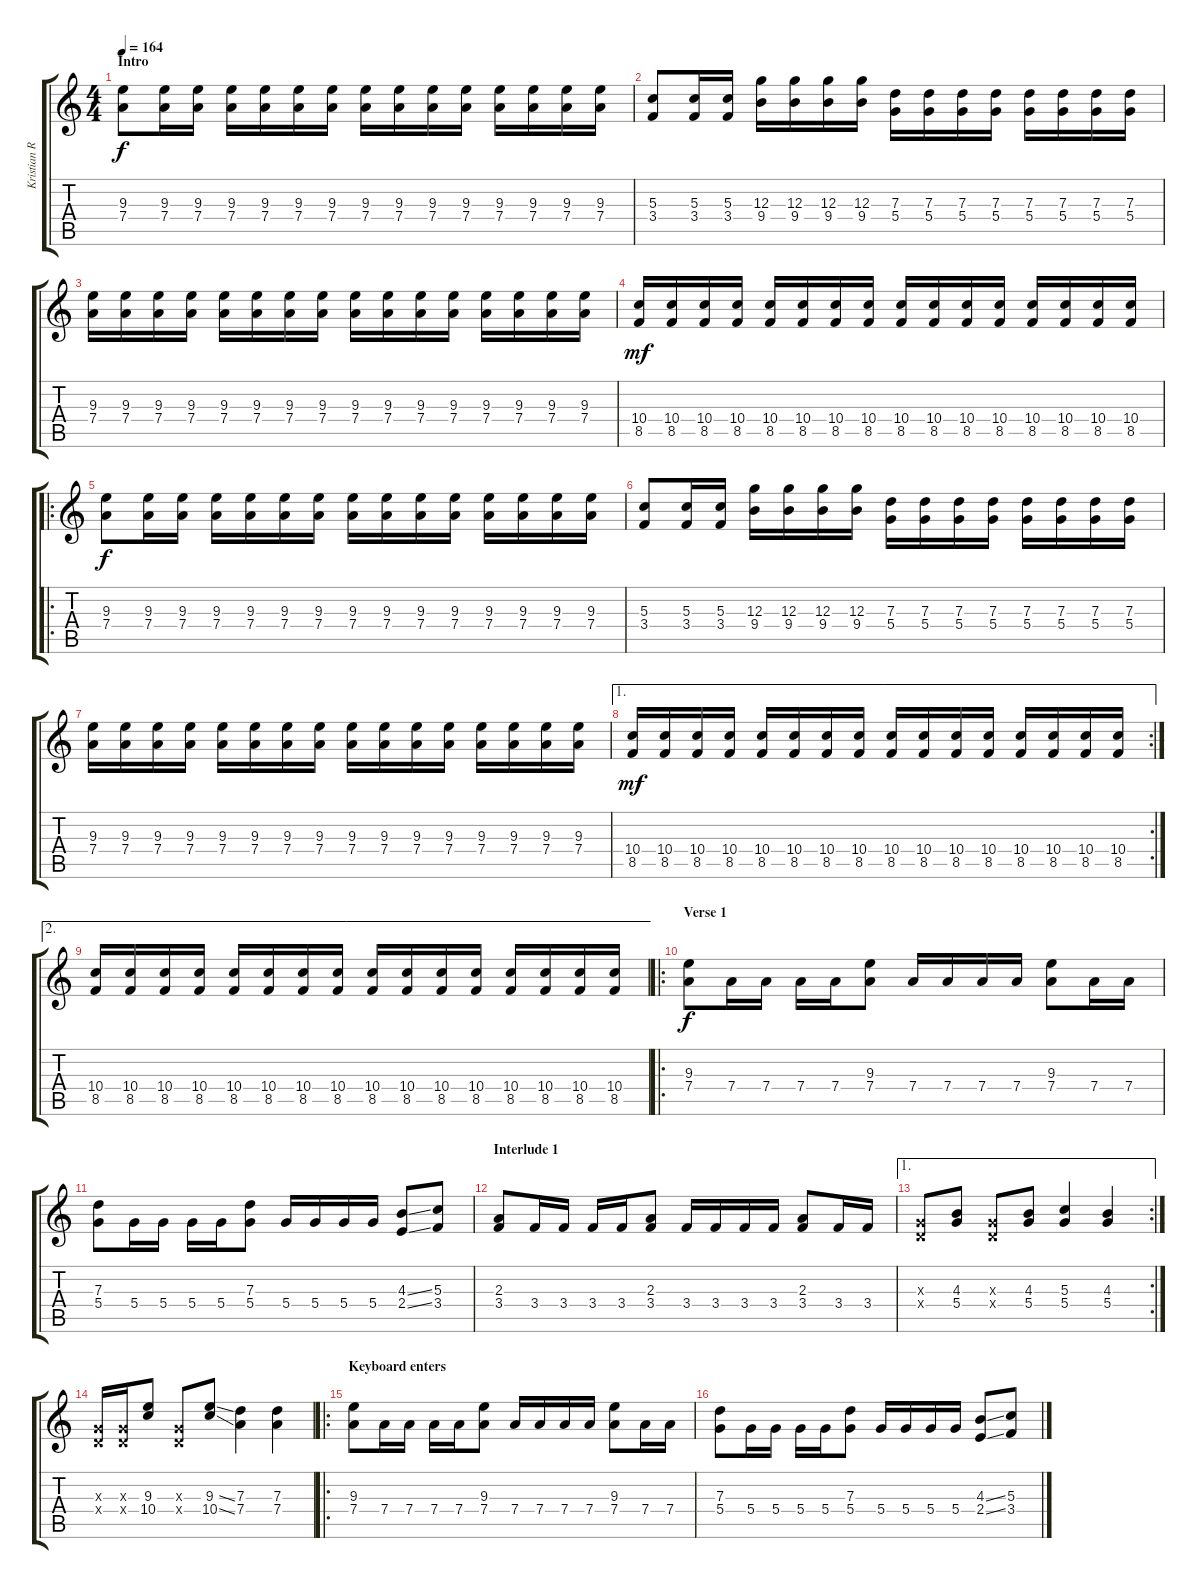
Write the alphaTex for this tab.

\track ("Kristian Ranta - Guitars" "Kristian R") {instrument distortionguitar}
\staff {score tabs}
\tuning (E4 B3 G3 D3 A2 E2) {hide}
\ts (4 4)
\section ("" "Intro")
\tempo 164
\clef g2
\ks c
(9.3 7.4).8{dy f instrument distortionguitar} (9.3 7.4).16 (9.3 7.4).16 (9.3 7.4).16 (9.3 7.4).16 (9.3 7.4).16 (9.3 7.4).16 (9.3 7.4).16 (9.3 7.4).16 (9.3 7.4).16 (9.3 7.4).16 (9.3 7.4).16 (9.3 7.4).16 (9.3 7.4).16 (9.3 7.4).16 |
(5.3 3.4).8 (5.3 3.4).16 (5.3 3.4).16 (12.3 9.4).16 (12.3 9.4).16 (12.3 9.4).16 (12.3 9.4).16 (7.3 5.4).16 (7.3 5.4).16 (7.3 5.4).16 (7.3 5.4).16 (7.3 5.4).16 (7.3 5.4).16 (7.3 5.4).16 (7.3 5.4).16 |
(9.3 7.4).16 (9.3 7.4).16 (9.3 7.4).16 (9.3 7.4).16 (9.3 7.4).16 (9.3 7.4).16 (9.3 7.4).16 (9.3 7.4).16 (9.3 7.4).16 (9.3 7.4).16 (9.3 7.4).16 (9.3 7.4).16 (9.3 7.4).16 (9.3 7.4).16 (9.3 7.4).16 (9.3 7.4).16 |
(10.4 8.5).16{dy mf} (10.4 8.5).16 (10.4 8.5).16 (10.4 8.5).16 (10.4 8.5).16 (10.4 8.5).16 (10.4 8.5).16 (10.4 8.5).16 (10.4 8.5).16 (10.4 8.5).16 (10.4 8.5).16 (10.4 8.5).16 (10.4 8.5).16 (10.4 8.5).16 (10.4 8.5).16 (10.4 8.5).16 |
\ro
(9.3 7.4).8{dy f} (9.3 7.4).16 (9.3 7.4).16 (9.3 7.4).16 (9.3 7.4).16 (9.3 7.4).16 (9.3 7.4).16 (9.3 7.4).16 (9.3 7.4).16 (9.3 7.4).16 (9.3 7.4).16 (9.3 7.4).16 (9.3 7.4).16 (9.3 7.4).16 (9.3 7.4).16 |
(5.3 3.4).8 (5.3 3.4).16 (5.3 3.4).16 (12.3 9.4).16 (12.3 9.4).16 (12.3 9.4).16 (12.3 9.4).16 (7.3 5.4).16 (7.3 5.4).16 (7.3 5.4).16 (7.3 5.4).16 (7.3 5.4).16 (7.3 5.4).16 (7.3 5.4).16 (7.3 5.4).16 |
(9.3 7.4).16 (9.3 7.4).16 (9.3 7.4).16 (9.3 7.4).16 (9.3 7.4).16 (9.3 7.4).16 (9.3 7.4).16 (9.3 7.4).16 (9.3 7.4).16 (9.3 7.4).16 (9.3 7.4).16 (9.3 7.4).16 (9.3 7.4).16 (9.3 7.4).16 (9.3 7.4).16 (9.3 7.4).16 |
\ae 1
\rc 2
(10.4 8.5).16{dy mf} (10.4 8.5).16 (10.4 8.5).16 (10.4 8.5).16 (10.4 8.5).16 (10.4 8.5).16 (10.4 8.5).16 (10.4 8.5).16 (10.4 8.5).16 (10.4 8.5).16 (10.4 8.5).16 (10.4 8.5).16 (10.4 8.5).16 (10.4 8.5).16 (10.4 8.5).16 (10.4 8.5).16 |
\ae 2
(10.4 8.5).16 (10.4 8.5).16 (10.4 8.5).16 (10.4 8.5).16 (10.4 8.5).16 (10.4 8.5).16 (10.4 8.5).16 (10.4 8.5).16 (10.4 8.5).16 (10.4 8.5).16 (10.4 8.5).16 (10.4 8.5).16 (10.4 8.5).16 (10.4 8.5).16 (10.4 8.5).16 (10.4 8.5).16 |
\ro
\section ("" "Verse 1")
(9.3 7.4).8{dy f} 7.4.16 7.4.16 7.4.16 7.4.16 (9.3 7.4).8 7.4.16 7.4.16 7.4.16 7.4.16 (9.3 7.4).8 7.4.16 7.4.16 |
(7.3 5.4).8 5.4.16 5.4.16 5.4.16 5.4.16 (7.3 5.4).8 5.4.16 5.4.16 5.4.16 5.4.16 (4.3{ss} 2.4{ss}).8 (5.3 3.4).8 |
\section ("" "Interlude 1")
(2.3 3.4).8 3.4.16 3.4.16 3.4.16 3.4.16 (2.3 3.4).8 3.4.16 3.4.16 3.4.16 3.4.16 (2.3 3.4).8 3.4.16 3.4.16 |
\ae 1
\rc 2
(0.3{x} 0.4{x}).8 (4.3 5.4).8 (0.3{x} 0.4{x}).8 (4.3 5.4).8 (5.3 5.4).4 (4.3 5.4).4 |
(0.3{x} 0.4{x}).16 (0.3{x} 0.4{x}).16 (9.3 10.4).8 (0.3{x} 0.4{x}).8 (9.3{ss} 10.4{ss}).8 (7.3 7.4).4 (7.3 7.4).4 |
\ro
\section ("" "Keyboard enters")
(9.3 7.4).8 7.4.16 7.4.16 7.4.16 7.4.16 (9.3 7.4).8 7.4.16 7.4.16 7.4.16 7.4.16 (9.3 7.4).8 7.4.16 7.4.16 |
(7.3 5.4).8 5.4.16 5.4.16 5.4.16 5.4.16 (7.3 5.4).8 5.4.16 5.4.16 5.4.16 5.4.16 (4.3{ss} 2.4{ss}).8 (5.3 3.4).8
